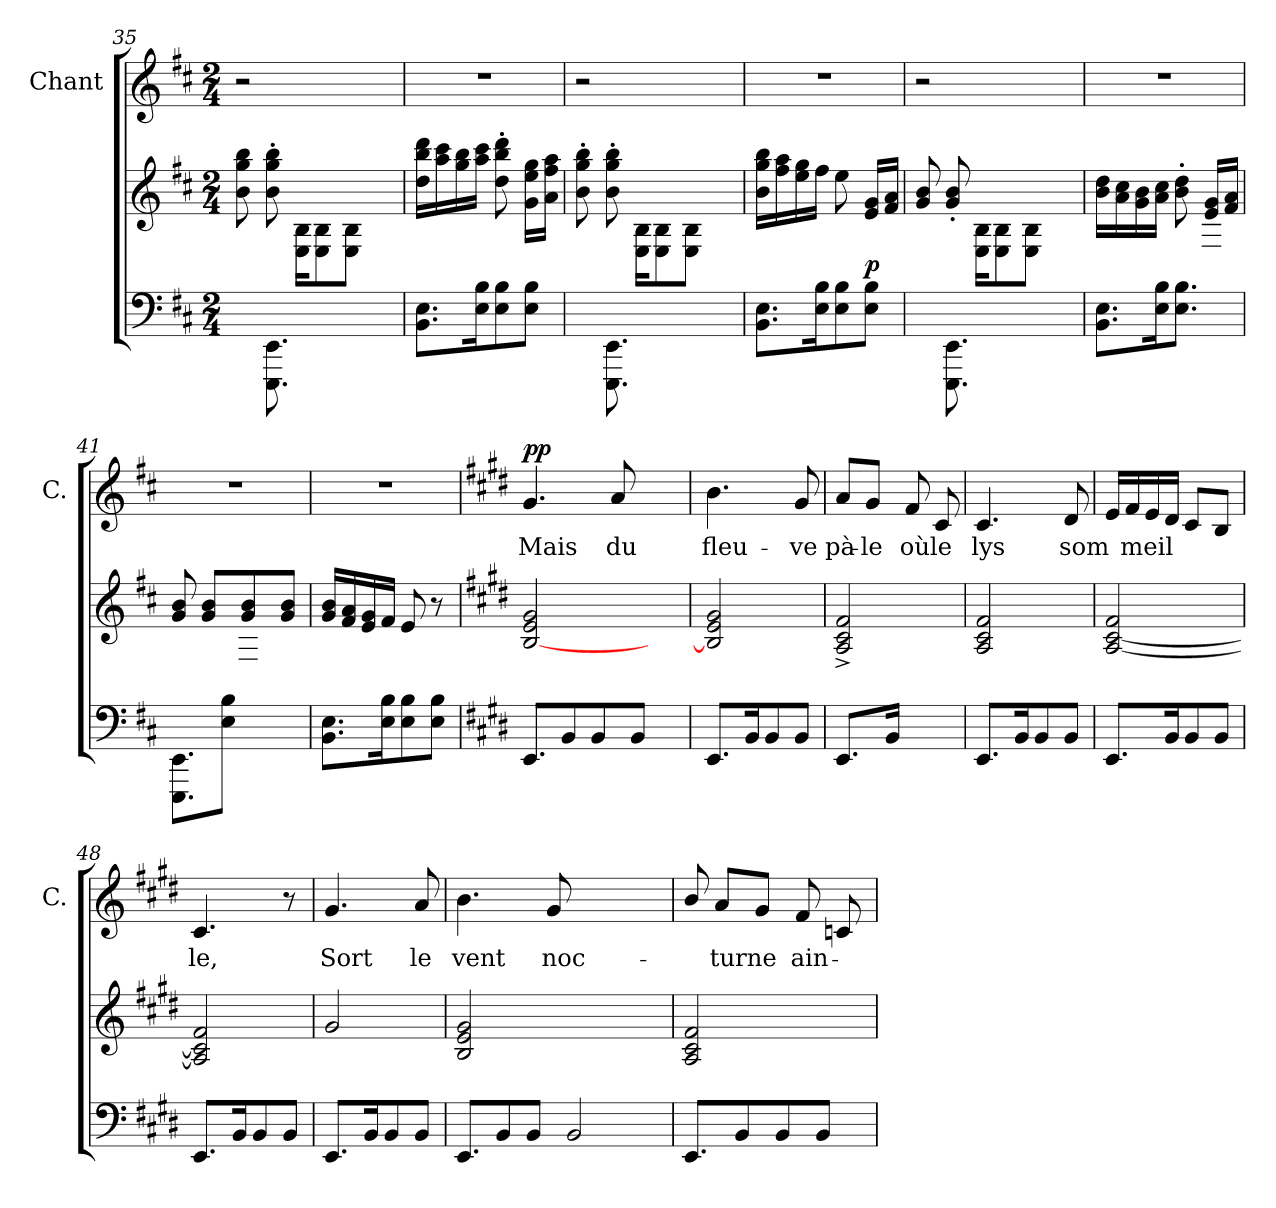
**kern	**dynam	**kern	**kern	**text	**dynam
*part3	*part3	*part2	*part1	*part1	*part1
*staff3	*staff3	*staff2	*staff1	*staff1	*staff1
*	*	*	*I"Chant	*	*
*	*	*	*I'C.	*	*
*clefF4	*	*clefG2	*clefG2	*	*
*k[f#c#]	*	*k[f#c#]	*k[f#c#]	*	*
*M2/4	*	*M2/4	*M2/4	*	*
=35	=35	=35	=35	=35	=35
*	*	*^	*	*	*
8ryy	.	2ryy	8bi\ 8ggi\ 8bbi\	2r	.	.
8.EEEj\ 8.EEj\	.	.	8bi'>\ 8ggi'>\ 8bbi'>\	.	.	.
.	.	.	16Bi\ 16Ei\KL	.	.	.
4ryy	.	.	8Ei\ 8Bi\	.	.	.
.	.	.	8EZ\ 8BZ\J	.	.	.
.	.	8ryy	.	8ryy	.	.
16ryy	.	.	16ryy	.	.	.
*	*	*v	*v	*	*	*
=36	=36	=36	=36	=36	=36
8.BBj\ 8.Ej\L	.	16ddi\ 16bbi\ 16dddi\LL	2r	.	.
.	.	16ccc#i\ 16aai\	.	.	.
.	.	16ggi\ 16bbi\	.	.	.
16Ej\ 16Bj\k	.	16aai\ 16ccc#i\JJ	.	.	.
8Ej\ 8Bj\	.	8ddi'>\ 8bbi'>\ 8dddi'>\	.	.	.
8Ej\ 8Bj\J	.	16gi\ 16eei\ 16ggi\LL	.	.	.
.	.	16ai\ 16aai\ 16ff#i\JJ	.	.	.
=37	=37	=37	=37	=37	=37
*	*	*^	*	*	*
8ryy	.	2ryy	8bi'>\ 8ggi'>\ 8bbi'>\	2r	.	.
8.EEEj\ 8.EEj\	.	.	8bi'>\ 8ggi'>\ 8bbi'>\	.	.	.
.	.	.	16Ei\ 16Bi\KL	.	.	.
4ryy	.	.	8Ei\ 8Bi\	.	.	.
.	.	.	8EZ\ 8BZ\J	.	.	.
.	.	8ryy	.	8ryy	.	.
16ryy	.	.	16ryy	.	.	.
*	*	*v	*v	*	*	*
!!LO:LB:g=z
=38	=38	=38	=38	=38	=38
8.BBj\ 8.Ej\L	.	16bi\ 16bbi\ 16ggi\LL	2r	.	.
.	.	16aai\ 16ff#i\	.	.	.
.	.	16ggi\ 16eei\	.	.	.
16Ej\ 16Bj\k	.	16ff#i\JJ	.	.	.
8Ej\ 8Bj\	.	8eei\	.	.	.
!	!LO:DY:a	!	!	!	!
8Ej\ 8Bj\J	p	16gi/ 16ei/LL	.	.	.
.	.	16f#i/ 16ai/JJ	.	.	.
=39	=39	=39	=39	=39	=39
*	*	*^	*	*	*
8ryy	.	2ryy	8bi/ 8gi/	2r	.	.
8.EEEj\ 8.EEj\	.	.	8bi'</ 8gi'</	.	.	.
.	.	.	16Ei\ 16Bi\KL	.	.	.
4ryy	.	.	8Ei\ 8Bi\	.	.	.
.	.	.	8EZ\ 8BZ\J	.	.	.
.	.	8ryy	.	8ryy	.	.
16ryy	.	.	16ryy	.	.	.
=40	=40	=40	=40	=40	=40	=40
8.BBj\ 8.Ej\L	.	16bi\ 16ddi\LL	16ryy	2r	.	.
.	.	16ai\ 16cc#i\	16ryy	.	.	.
.	.	16bi\ 16gi\	16ryy	.	.	.
16Ej\ 16Bj\k	.	16ai\ 16cc#i\JJ	16ryy	.	.	.
8.Ej\ 8.Bj\J	.	8ddi'>\ 8bi'>\	8ryy	.	.	.
.	.	16ei/ 16gi/LL	8EV\ 8BV\J	.	.	.
16ryy	.	16f#i/ 16ai/JJ	.	.	.	.
=41	=41	=41	=41	=41	=41	=41
8.EEEj\ 8.EEj\L	.	8gi/ 8bi/	8ryy	2r	.	.
.	.	8gi/ 8bi/L	16ryy	.	.	.
8Ej\ 8Bj\J	.	.	16ryy	.	.	.
.	.	8bi/ 8gi/	8EV\ 8BV\J	.	.	.
8.ryy	.	.	.	.	.	.
.	.	8bi/ 8gi/J	8ryy	.	.	.
*	*	*v	*v	*	*	*
=42	=42	=42	=42	=42	=42
8.Ej\ 8.BBj\L	.	16gi/ 16bi/LL	2r	.	.
.	.	16f#i/ 16ai/	.	.	.
.	.	16ei/ 16gi/	.	.	.
16Ej\ 16Bj\k	.	16f#i/JJ	.	.	.
8Ej\ 8Bj\	.	8ei/	.	.	.
8Ej\ 8Bj\J	.	8r	.	.	.
!!LO:PB:g=z
=43	=43	=43	=43	=43	=43
*k[f#c#g#d#]	*	*k[f#c#g#d#]	*k[f#c#g#d#]	*	*
!	!	!	!	!	!LO:DY:a
8.EEj/L	.	2g#i/ 2ei/ [2Bi/	4.g#i/	Mais	pp
8BBj/	.	.	.	.	.
8BBj/	.	.	.	.	.
.	.	.	8ai/	du	.
8BBV/J	.	.	.	.	.
.	.	8ryy	8ryy	.	.
16ryy	.	.	.	.	.
=44	=44	=44	=44	=44	=44
8.EEj/L	.	2g#i/ 2ei/ 2Bi]/	4.bi\	fleu-	.
16BBj/k	.	.	.	.	.
8BBj/	.	.	.	.	.
8BBj/J	.	.	8g#i/	ve	.
=45	=45	=45	=45	=45	=45
8.EEj/L	.	2f#i^>/ 2c#i^>/ 2Ai^>/	8ai/L	pà-	.
.	.	.	8g#i/J	le	.
16BBj/Jk	.	.	.	.	.
4ryy	.	.	8f#i/	où	.
.	.	.	8c#i/	le	.
=46	=46	=46	=46	=46	=46
8.EEj/L	.	2f#i/ 2c#i/ 2Ai/	4.c#i/	lys	.
16BBj/k	.	.	.	.	.
8BBj/	.	.	.	.	.
8BBj/J	.	.	8d#i/	som	.
=47	=47	=47	=47	=47	=47
8.EEj/L	.	2f#i/ [2c#i/ [2Ai/	16ei/LL	--	.
.	.	.	16f#i/	meil	.
.	.	.	16ei/	.	.
16BBj/k	.	.	16d#i/JJ	.	.
8BBj/	.	.	8c#i/L	.	.
8BBj/J	.	.	8Bi/J	.	.
=48	=48	=48	=48	=48	=48
8.EEj/L	.	2Ai]/ 2f#i/ 2c#i]/	4.c#i/	le,	.
16BBj/k	.	.	.	.	.
8BBj/	.	.	.	.	.
8BBj/J	.	.	8r	.	.
!!LO:LB:g=z
=49	=49	=49	=49	=49	=49
8.EEj/L	.	2g#i/	4.g#i/	Sort	.
16BBj/k	.	.	.	.	.
8BBj/	.	.	.	.	.
8BBj/J	.	.	8ai/	le	.
=50	=50	=50	=50	=50	=50
8.EEj/L	.	2g#i/ 2ei/ 2Bi/	4.bi\	vent	.
8BBj/	.	.	.	.	.
8BBj/J	.	.	.	.	.
.	.	.	8g#i/	noc-	.
2BBV/	.	.	.	.	.
.	.	2ryy	2ryy	.	.
16ryy	.	.	.	.	.
=51	=51	=51	=51	=51	=51
8.EEj/L	.	2f#i/ 2c#i/ 2Ai/	8bi/	.	.
.	.	.	8ai/L	turne	.
8BBj/	.	.	.	.	.
.	.	.	8g#i/J	.	.
8BBj/	.	.	.	.	.
.	.	.	8f#i/	ain-	.
8BBV/J	.	.	.	.	.
.	.	8ryy	8cZ/	.	.
16ryy	.	.	.	.	.
=	=	=	=	=	=
*-	*-	*-	*-	*-	*-
